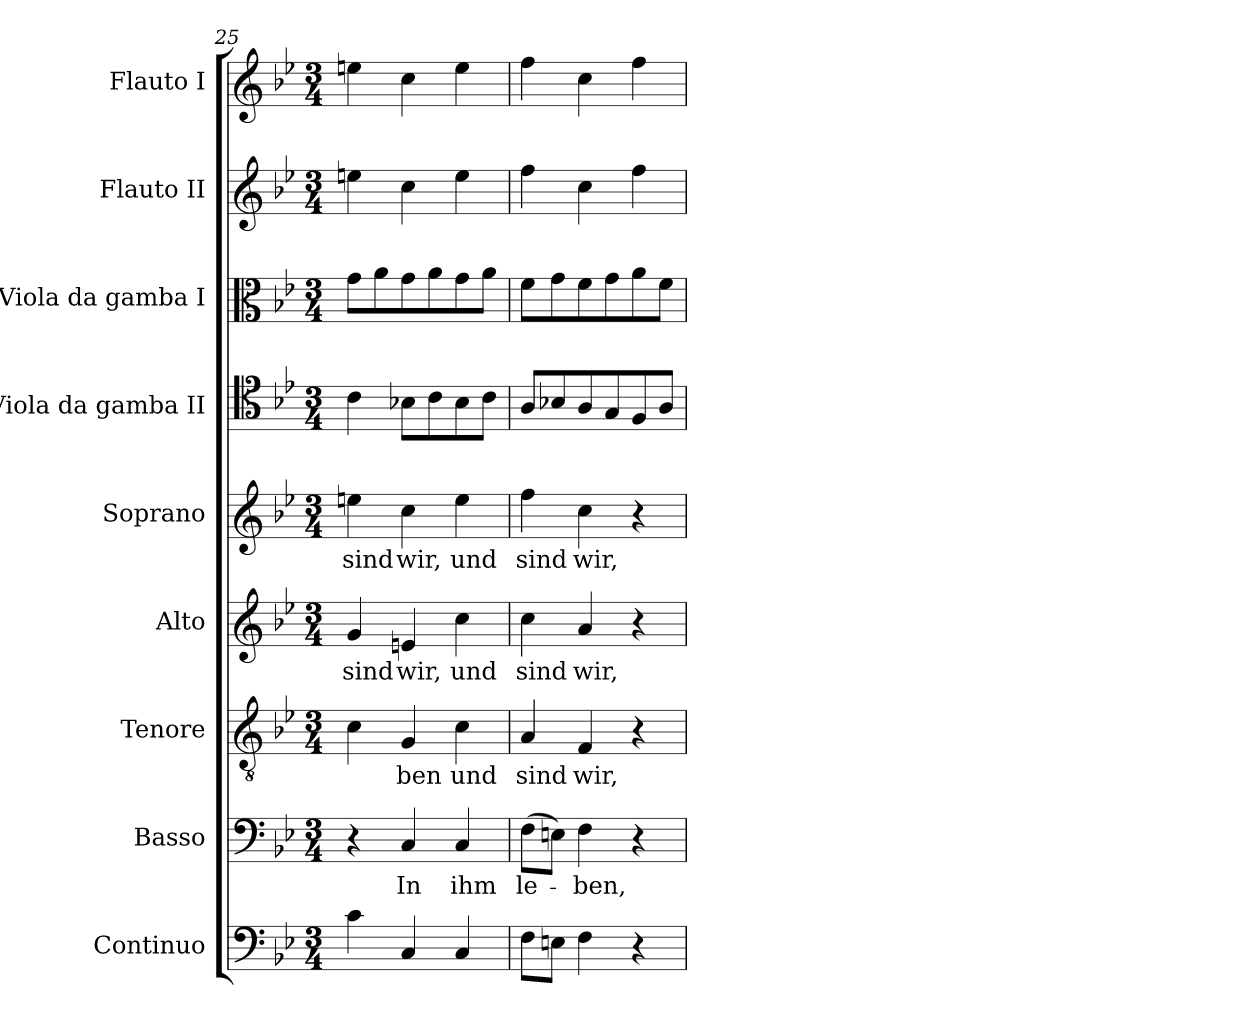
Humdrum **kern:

**kern	**kern	**text	**kern	**text	**kern	**text	**kern	**text	**kern	**kern	**kern	**kern
*part9	*part8	*part8	*part7	*part7	*part6	*part6	*part5	*part5	*part4	*part3	*part2	*part1
*staff9	*staff8	*staff8	*staff7	*staff7	*staff6	*staff6	*staff5	*staff5	*staff4	*staff3	*staff2	*staff1
*I"Continuo	*I"Basso	*	*I"Tenore	*	*I"Alto	*	*I"Soprano	*	*I"Viola da gamba II	*I"Viola da gamba I	*I"Flauto II	*I"Flauto I
*clefF4	*clefF4	*	*clefGv2	*	*clefG2	*	*clefG2	*	*clefC4	*clefC3	*clefG2	*clefG2
*	*	*	*ITrd7c12	*	*	*	*	*	*	*	*	*
*k[b-e-]	*k[b-e-]	*	*k[b-e-]	*	*k[b-e-]	*	*k[b-e-]	*	*k[b-e-]	*k[b-e-]	*k[b-e-]	*k[b-e-]
*B-:	*B-:	*	*B-:	*	*B-:	*	*B-:	*	*B-:	*B-:	*B-:	*B-:
*M3/4	*M3/4	*	*M3/4	*	*M3/4	*	*M3/4	*	*M3/4	*M3/4	*M3/4	*M3/4
=25	=25	=25	=25	=25	=25	=25	=25	=25	=25	=25	=25	=25
!	!	!	!	!	!	!LO:LY:b:color=#000000	!	!	!	!	!	!
!	!	!	!	!	!	!	!	!LO:LY:b:color=#000000	!	!	!	!
4ci\	4r	.	4Ci\	.	4gi/	sind	4eeni\	sind	4ci\	8gi\L	4eeni\	4eeni\
.	.	.	.	.	.	.	.	.	.	8ai\	.	.
!	!	!LO:LY:b:color=#000000	!	!	!	!	!	!	!	!	!	!
!	!	!	!	!LO:LY:b:color=#000000	!	!	!	!	!	!	!	!
!	!	!	!	!	!	!LO:LY:b:color=#000000	!	!	!	!	!	!
!	!	!	!	!	!	!	!	!LO:LY:b:color=#000000	!	!	!	!
4Ci/	4Ci/	In	4GGi/	-ben	4eni/	wir,	4cci\	wir,	8B-Xi\L	8gi\	4cci\	4cci\
.	.	.	.	.	.	.	.	.	8ci\	8ai\	.	.
!	!	!LO:LY:b:color=#000000	!	!	!	!	!	!	!	!	!	!
!	!	!	!	!LO:LY:b:color=#000000	!	!	!	!	!	!	!	!
!	!	!	!	!	!	!LO:LY:b:color=#000000	!	!	!	!	!	!
!	!	!	!	!	!	!	!	!LO:LY:b:color=#000000	!	!	!	!
4Ci/	4Ci/	ihm	4Ci\	und	4cci\	und	4eei\	und	8B-i\	8gi\	4eei\	4eei\
.	.	.	.	.	.	.	.	.	8ci\J	8ai\J	.	.
=26	=26	=26	=26	=26	=26	=26	=26	=26	=26	=26	=26	=26
!	!	!LO:LY:b:color=#000000	!	!	!	!	!	!	!	!	!	!
!	!	!	!	!LO:LY:b:color=#000000	!	!	!	!	!	!	!	!
!	!	!	!	!	!	!LO:LY:b:color=#000000	!	!	!	!	!	!
!	!	!	!	!	!	!	!	!LO:LY:b:color=#000000	!	!	!	!
8Fi\L	(8Fi\L	le-	4AAi/	sind	4cci\	sind	4ffi\	sind	8Ai/L	8fi\L	4ffi\	4ffi\
8Eni\J	8Eni\J)	.	.	.	.	.	.	.	8B-Xi/	8gi\	.	.
!	!	!LO:LY:b:color=#000000	!	!	!	!	!	!	!	!	!	!
!	!	!	!	!LO:LY:b:color=#000000	!	!	!	!	!	!	!	!
!	!	!	!	!	!	!LO:LY:b:color=#000000	!	!	!	!	!	!
!	!	!	!	!	!	!	!	!LO:LY:b:color=#000000	!	!	!	!
4Fi\	4Fi\	-ben,	4FFi/	wir,	4ai/	wir,	4cci\	wir,	8Ai/	8fi\	4cci\	4cci\
.	.	.	.	.	.	.	.	.	8Gi/	8gi\	.	.
4r	4r	.	4r	.	4r	.	4r	.	8Fi/	8ai\	4ffi\	4ffi\
.	.	.	.	.	.	.	.	.	8Ai/J	8fi\J	.	.
=	=	=	=	=	=	=	=	=	=	=	=	=
*-	*-	*-	*-	*-	*-	*-	*-	*-	*-	*-	*-	*-
